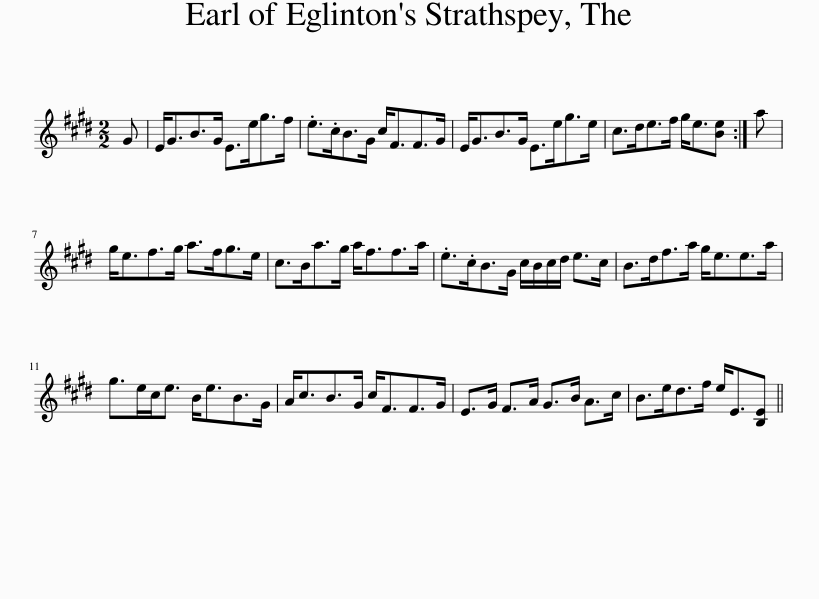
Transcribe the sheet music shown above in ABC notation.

X:1
L:1/8
M:2/2
I:linebreak $
K:E
V:1 treble
V:1
 G | E<GB>G E>eg>f | .e>.cB>G c<FF>G | E<GB>G E>eg>e | c>de>f g<e[Be] :| %5
 a |$ g<ef>g a>fg>e | c>Ba>g a<ff>a | .e>.cB>G c/B/c/d/ e>c | B>df>a g<ee>a |$ %10
 g>ec<e B<eB>G | A<cB>G c<FF>G | E>G F>A G>B A>c | B>ed>f e<E[B,E] || %14
